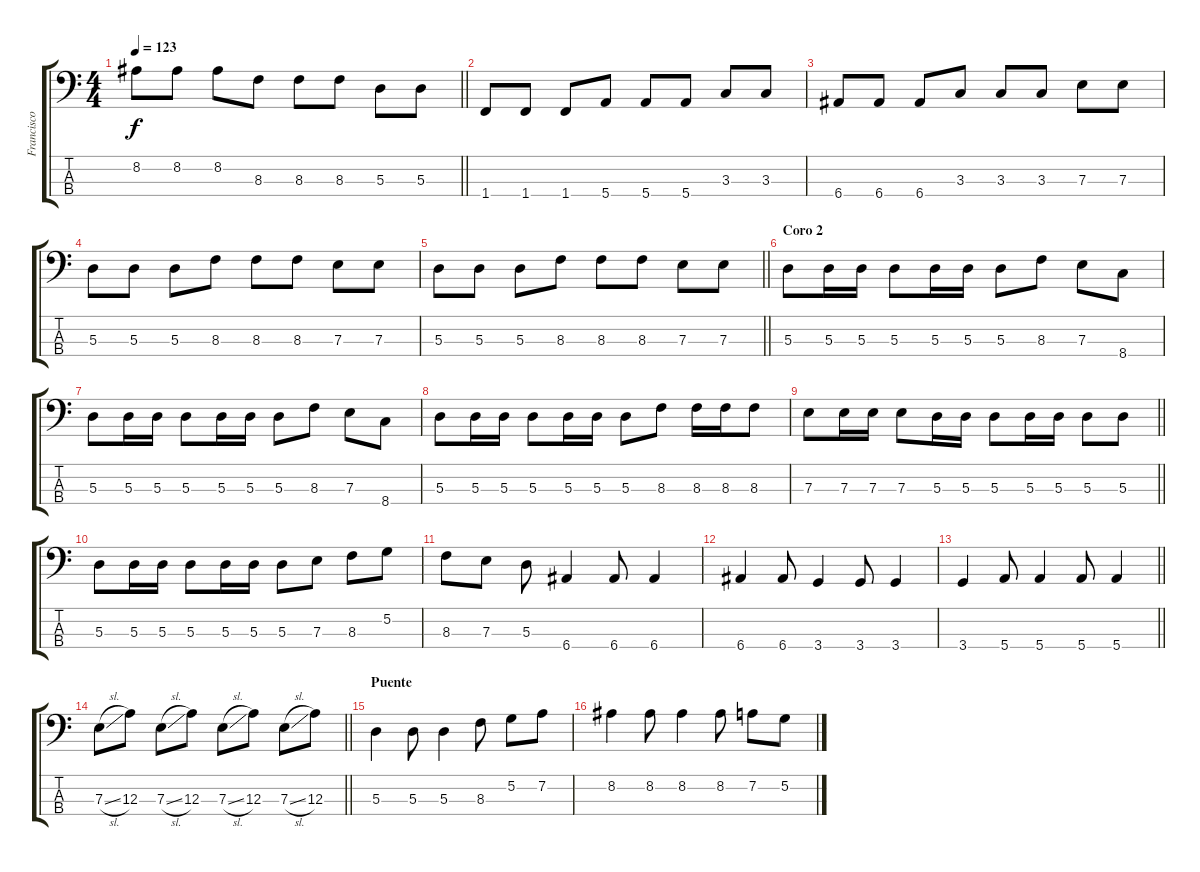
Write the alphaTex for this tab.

\track ("Francisco Durán" "Francisco ") {instrument electricbasspick}
\staff {score tabs}
\tuning (G2 D2 A1 E1) {hide}
\ts (4 4)
\tempo 123
\clef f4
\barLineRight lightlight
\ks c
8.2.8{dy f} 8.2.8 8.2.8 8.3.8 8.3.8 8.3.8 5.3.8 5.3.8 |
1.4.8 1.4.8 1.4.8 5.4.8 5.4.8 5.4.8 3.3.8 3.3.8 |
6.4.8 6.4.8 6.4.8 3.3.8 3.3.8 3.3.8 7.3.8 7.3.8 |
5.3.8 5.3.8 5.3.8 8.3.8 8.3.8 8.3.8 7.3.8 7.3.8 |
\barLineRight lightlight
5.3.8 5.3.8 5.3.8 8.3.8 8.3.8 8.3.8 7.3.8 7.3.8 |
\section ("" "Coro 2")
5.3.8 5.3.16 5.3.16 5.3.8 5.3.16 5.3.16 5.3.8 8.3.8 7.3.8 8.4.8 |
5.3.8 5.3.16 5.3.16 5.3.8 5.3.16 5.3.16 5.3.8 8.3.8 7.3.8 8.4.8 |
5.3.8 5.3.16 5.3.16 5.3.8 5.3.16 5.3.16 5.3.8 8.3.8 8.3.16 8.3.16 8.3.8 |
\barLineRight lightlight
7.3.8 7.3.16 7.3.16 7.3.8 5.3.16 5.3.16 5.3.8 5.3.16 5.3.16 5.3.8 5.3.8 |
5.3.8 5.3.16 5.3.16 5.3.8 5.3.16 5.3.16 5.3.8 7.3.8 8.3.8 5.2.8 |
8.3.8 7.3.8 5.3.8 6.4.4 6.4.8 6.4.4 |
6.4.4 6.4.8 3.4.4 3.4.8 3.4.4 |
\barLineRight lightlight
3.4.4 5.4.8 5.4.4 5.4.8 5.4.4 |
\barLineRight lightlight
7.3{sl}.8 12.3.8 7.3{sl}.8 12.3.8 7.3{sl}.8 12.3.8 7.3{sl}.8 12.3.8 |
\section ("" "Puente")
5.3.4 5.3.8 5.3.4 8.3.8 5.2.8 7.2.8 |
8.2.4 8.2.8 8.2.4 8.2.8 7.2.8 5.2.8
